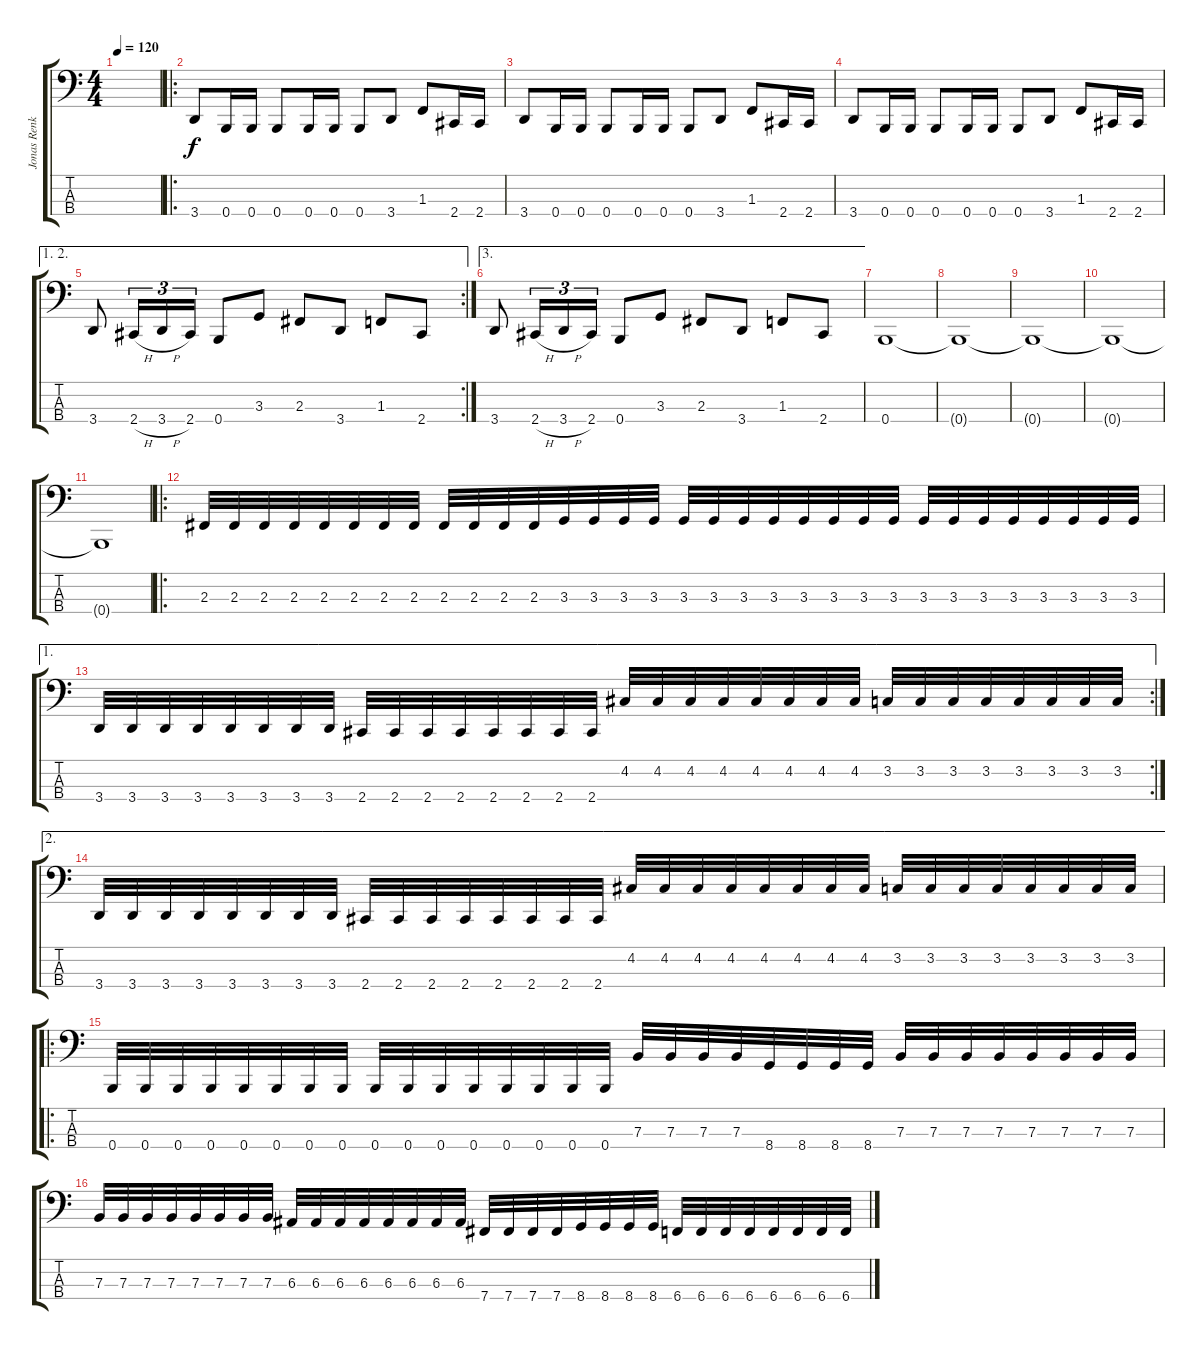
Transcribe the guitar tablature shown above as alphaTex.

\track ("Jonas Renkse" "Jonas Renk") {instrument electricbassfinger}
\staff {score tabs}
\tuning (D2 A1 E1 B0) {hide}
\ts (4 4)
\tempo 120
\clef f4
\ks c
|
\ro
3.4.8 0.4.16 0.4.16 0.4.8 0.4.16 0.4.16 0.4.8 3.4.8 1.3.8 2.4.16 2.4.16 |
3.4.8 0.4.16 0.4.16 0.4.8 0.4.16 0.4.16 0.4.8 3.4.8 1.3.8 2.4.16 2.4.16 |
3.4.8 0.4.16 0.4.16 0.4.8 0.4.16 0.4.16 0.4.8 3.4.8 1.3.8 2.4.16 2.4.16 |
\ae (1 2)
\rc 2
3.4.8 2.4{h}.16{tu (3 2)} 3.4{h}.16{tu (3 2)} 2.4.16{tu (3 2)} 0.4.8 3.3.8 2.3.8 3.4.8 1.3.8 2.4.8 |
\ae 3
3.4.8 2.4{h}.16{tu (3 2)} 3.4{h}.16{tu (3 2)} 2.4.16{tu (3 2)} 0.4.8 3.3.8 2.3.8 3.4.8 1.3.8 2.4.8 |
0.4.1 |
0.4{t}.1{volume 0} |
0.4{t}.1 |
0.4{t}.1 |
0.4{t}.1 |
\ro
2.3.32{volume 14} 2.3.32 2.3.32 2.3.32 2.3.32 2.3.32 2.3.32 2.3.32 2.3.32 2.3.32 2.3.32 2.3.32 3.3.32 3.3.32 3.3.32 3.3.32 3.3.32 3.3.32 3.3.32 3.3.32 3.3.32 3.3.32 3.3.32 3.3.32 3.3.32 3.3.32 3.3.32 3.3.32 3.3.32 3.3.32 3.3.32 3.3.32 |
\ae 1
\rc 2
3.4.32 3.4.32 3.4.32 3.4.32 3.4.32 3.4.32 3.4.32 3.4.32 2.4.32 2.4.32 2.4.32 2.4.32 2.4.32 2.4.32 2.4.32 2.4.32 4.2.32 4.2.32 4.2.32 4.2.32 4.2.32 4.2.32 4.2.32 4.2.32 3.2.32 3.2.32 3.2.32 3.2.32 3.2.32 3.2.32 3.2.32 3.2.32 |
\ae 2
3.4.32 3.4.32 3.4.32 3.4.32 3.4.32 3.4.32 3.4.32 3.4.32 2.4.32 2.4.32 2.4.32 2.4.32 2.4.32 2.4.32 2.4.32 2.4.32 4.2.32 4.2.32 4.2.32 4.2.32 4.2.32 4.2.32 4.2.32 4.2.32 3.2.32 3.2.32 3.2.32 3.2.32 3.2.32 3.2.32 3.2.32 3.2.32 |
\ro
0.4.32 0.4.32 0.4.32 0.4.32 0.4.32 0.4.32 0.4.32 0.4.32 0.4.32 0.4.32 0.4.32 0.4.32 0.4.32 0.4.32 0.4.32 0.4.32 7.3.32 7.3.32 7.3.32 7.3.32 8.4.32 8.4.32 8.4.32 8.4.32 7.3.32 7.3.32 7.3.32 7.3.32 7.3.32 7.3.32 7.3.32 7.3.32 |
7.3.32 7.3.32 7.3.32 7.3.32 7.3.32 7.3.32 7.3.32 7.3.32 6.3.32 6.3.32 6.3.32 6.3.32 6.3.32 6.3.32 6.3.32 6.3.32 7.4.32 7.4.32 7.4.32 7.4.32 8.4.32 8.4.32 8.4.32 8.4.32 6.4.32 6.4.32 6.4.32 6.4.32 6.4.32 6.4.32 6.4.32 6.4.32
